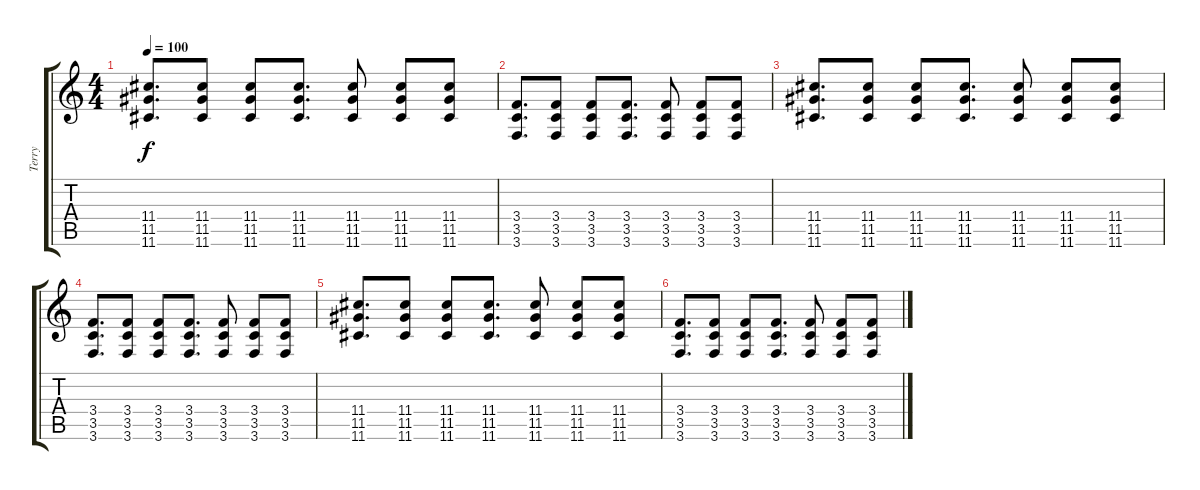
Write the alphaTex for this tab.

\track ("Terry" "Terry") {instrument overdrivenguitar}
\staff {score tabs}
\tuning (F4 C4 G3 D3 A2 D2) {hide}
\ts (4 4)
\tempo 100
\clef g2
\ks c
(11.4 11.5 11.6).8{d dy f} (11.4 11.5 11.6).8 (11.4 11.5 11.6).8 (11.4 11.5 11.6).8{d} (11.4 11.5 11.6).8 (11.4 11.5 11.6).8 (11.4 11.5 11.6).8 |
(3.4 3.5 3.6).8{d} (3.4 3.5 3.6).8 (3.4 3.5 3.6).8 (3.4 3.5 3.6).8{d} (3.4 3.5 3.6).8 (3.4 3.5 3.6).8 (3.4 3.5 3.6).8 |
(11.4 11.5 11.6).8{d} (11.4 11.5 11.6).8 (11.4 11.5 11.6).8 (11.4 11.5 11.6).8{d} (11.4 11.5 11.6).8 (11.4 11.5 11.6).8 (11.4 11.5 11.6).8 |
(3.4 3.5 3.6).8{d} (3.4 3.5 3.6).8 (3.4 3.5 3.6).8 (3.4 3.5 3.6).8{d} (3.4 3.5 3.6).8 (3.4 3.5 3.6).8 (3.4 3.5 3.6).8 |
(11.4 11.5 11.6).8{d} (11.4 11.5 11.6).8 (11.4 11.5 11.6).8 (11.4 11.5 11.6).8{d} (11.4 11.5 11.6).8 (11.4 11.5 11.6).8 (11.4 11.5 11.6).8 |
(3.4 3.5 3.6).8{d} (3.4 3.5 3.6).8 (3.4 3.5 3.6).8 (3.4 3.5 3.6).8{d} (3.4 3.5 3.6).8 (3.4 3.5 3.6).8 (3.4 3.5 3.6).8
